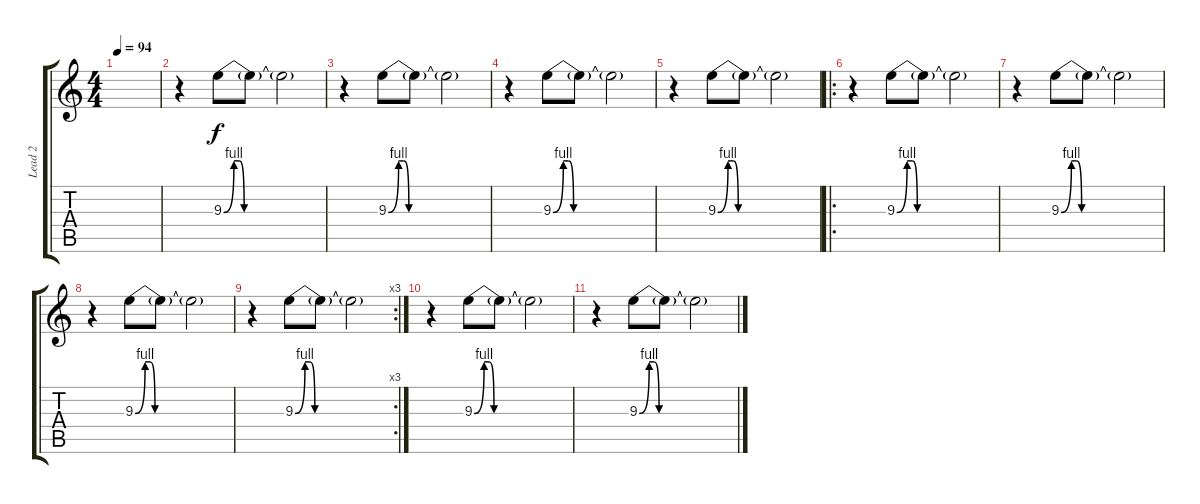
\track ("Lead 2" "Lead 2") {instrument overdrivenguitar}
\staff {score tabs}
\tuning (E4 B3 G3 D3 A2 E2) {hide}
\ts (4 4)
\tempo 94
\clef g2
\ks c
|
r.4 9.3{be (custom 0 0 6 4 9 4 12 0 45 0 60 0)}.8 9.3{t}.8 9.3{t}.2 |
r.4 9.3{be (custom 0 0 6 4 9 4 12 0 45 0 60 0)}.8 9.3{t}.8 9.3{t}.2 |
r.4 9.3{be (custom 0 0 6 4 9 4 12 0 45 0 60 0)}.8 9.3{t}.8 9.3{t}.2 |
r.4 9.3{be (custom 0 0 6 4 9 4 12 0 45 0 60 0)}.8 9.3{t}.8 9.3{t}.2 |
\ro
r.4 9.3{be (custom 0 0 6 4 9 4 12 0 45 0 60 0)}.8 9.3{t}.8 9.3{t}.2 |
r.4 9.3{be (custom 0 0 6 4 9 4 12 0 45 0 60 0)}.8 9.3{t}.8 9.3{t}.2 |
r.4 9.3{be (custom 0 0 6 4 9 4 12 0 45 0 60 0)}.8 9.3{t}.8 9.3{t}.2 |
\rc 3
r.4 9.3{be (custom 0 0 6 4 9 4 12 0 45 0 60 0)}.8 9.3{t}.8 9.3{t}.2 |
r.4 9.3{be (custom 0 0 6 4 9 4 12 0 45 0 60 0)}.8 9.3{t}.8 9.3{t}.2 |
r.4 9.3{be (custom 0 0 6 4 9 4 12 0 45 0 60 0)}.8 9.3{t}.8 9.3{t}.2
